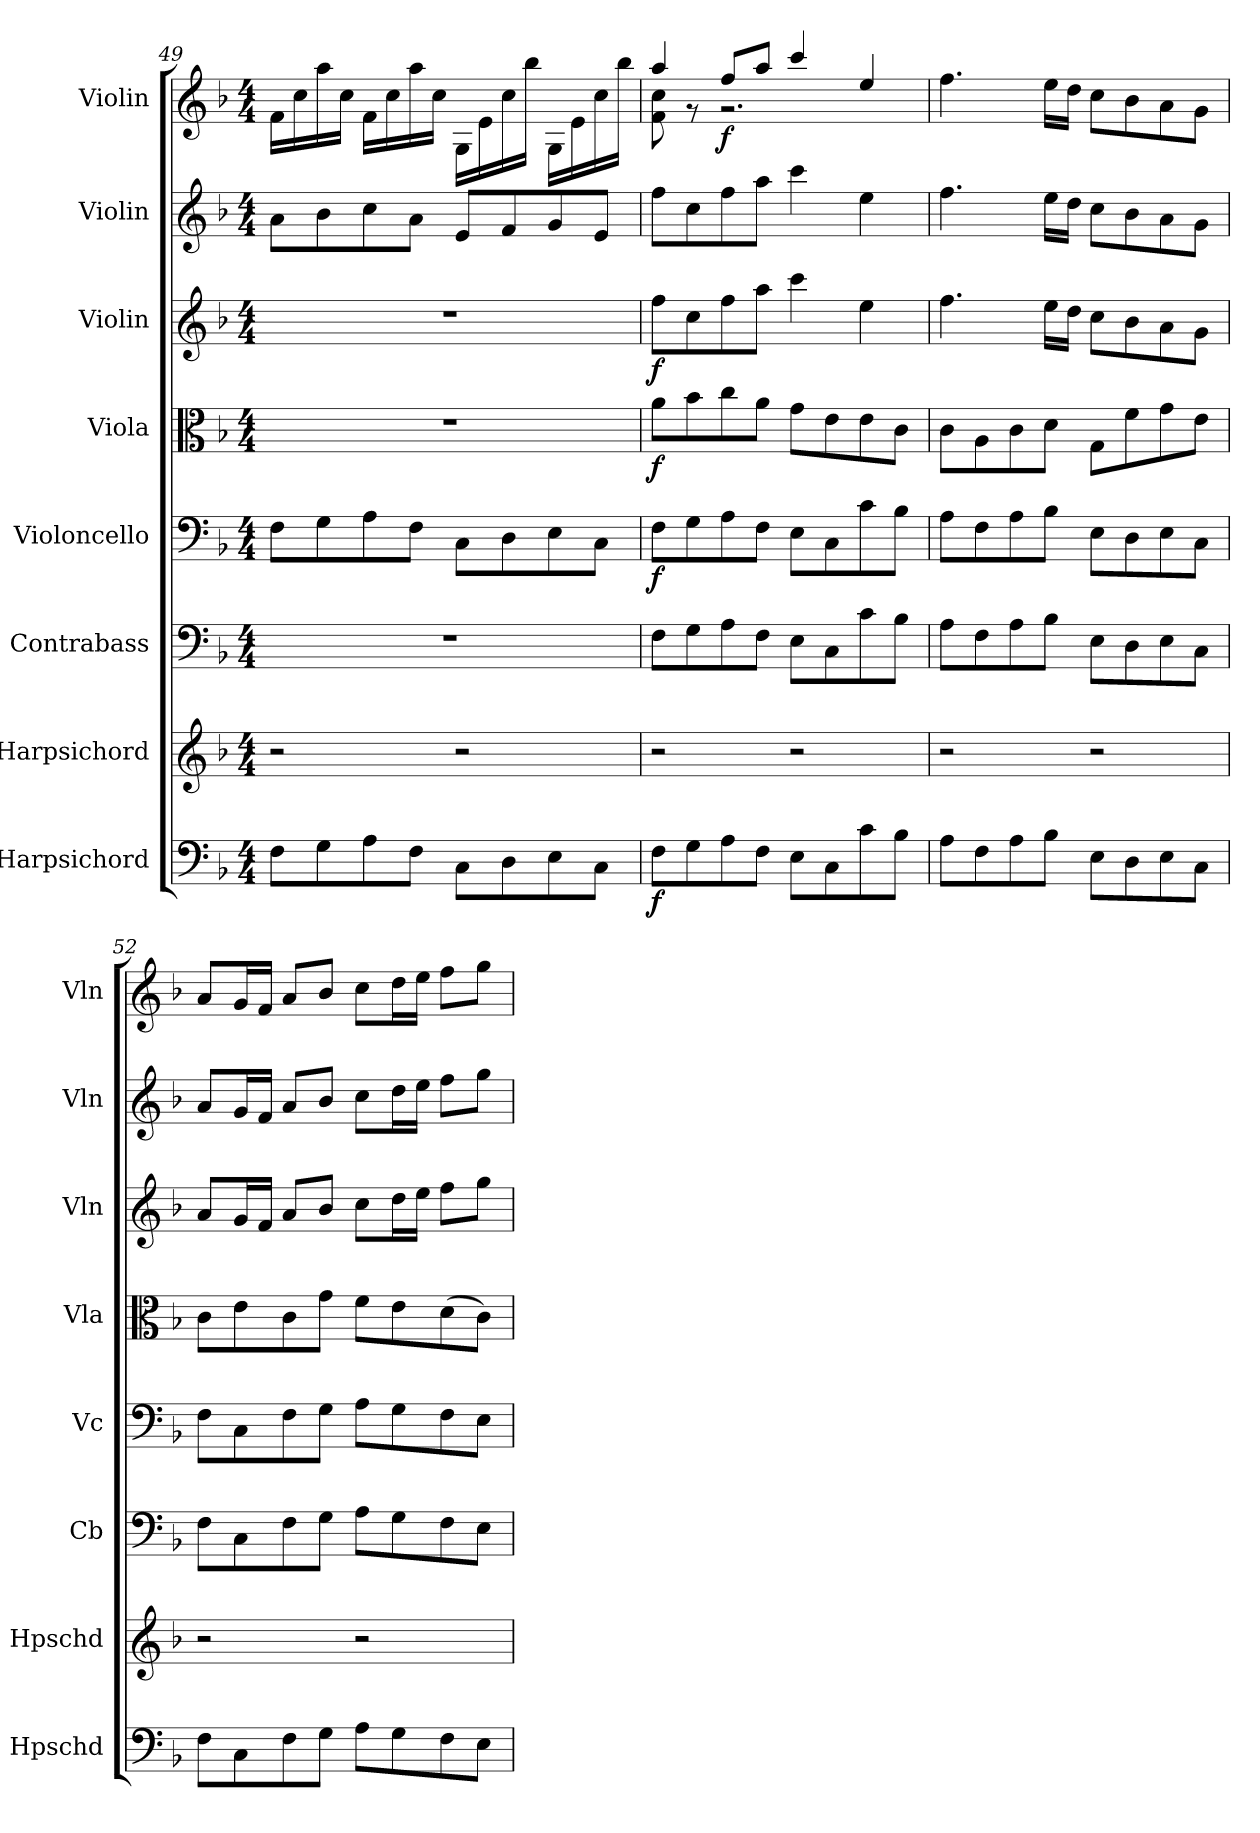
**kern	**dynam	**kern	**kern	**kern	**dynam	**kern	**dynam	**kern	**dynam	**kern	**kern	**dynam
*part8	*part8	*part7	*part6	*part5	*part5	*part4	*part4	*part3	*part3	*part2	*part1	*part1
*staff8	*staff8	*staff7	*staff6	*staff5	*staff5	*staff4	*staff4	*staff3	*staff3	*staff2	*staff1	*staff1
*I"Harpsichord	*	*I"Harpsichord	*I"Contrabass	*I"Violoncello	*	*I"Viola	*	*I"Violin	*	*I"Violin	*I"Violin	*
*I'Hpschd	*	*I'Hpschd	*I'Cb	*I'Vc	*	*I'Vla	*	*I'Vln	*	*I'Vln	*I'Vln	*
*clefF4	*	*clefG2	*clefF4	*clefF4	*	*clefC3	*	*clefG2	*	*clefG2	*clefG2	*
*k[b-]	*	*k[b-]	*k[b-]	*k[b-]	*	*k[b-]	*	*k[b-]	*	*k[b-]	*k[b-]	*
*M4/4	*	*M4/4	*M4/4	*M4/4	*	*M4/4	*	*M4/4	*	*M4/4	*M4/4	*
=49	=49	=49	=49	=49	=49	=49	=49	=49	=49	=49	=49	=49
8F\L	.	2r	1r	8F\L	.	1r	.	1r	.	8a\L	16f\LL	.
.	.	.	.	.	.	.	.	.	.	.	16cc\	.
8G\	.	.	.	8G\	.	.	.	.	.	8b-\	16aa\	.
.	.	.	.	.	.	.	.	.	.	.	16cc\JJ	.
8A\	.	.	.	8A\	.	.	.	.	.	8cc\	16f\LL	.
.	.	.	.	.	.	.	.	.	.	.	16cc\	.
8F\J	.	.	.	8F\J	.	.	.	.	.	8a\J	16aa\	.
.	.	.	.	.	.	.	.	.	.	.	16cc\JJ	.
8C\L	.	2r	.	8C\L	.	.	.	.	.	8e/L	16G\LL	.
.	.	.	.	.	.	.	.	.	.	.	16e\	.
8D\	.	.	.	8D\	.	.	.	.	.	8f/	16cc\	.
.	.	.	.	.	.	.	.	.	.	.	16bb-\JJ	.
8E\	.	.	.	8E\	.	.	.	.	.	8g/	16G\LL	.
.	.	.	.	.	.	.	.	.	.	.	16e\	.
8C\J	.	.	.	8C\J	.	.	.	.	.	8e/J	16cc\	.
.	.	.	.	.	.	.	.	.	.	.	16bb-\JJ	.
=50	=50	=50	=50	=50	=50	=50	=50	=50	=50	=50	=50	=50
*	*	*	*	*	*	*	*	*	*	*	*^	*
8F\L	f	2r	8F\L	8F\L	f	8a\L	f	8ff\L	f	8ff\L	4aa/	8f\ 8cc\	.
8G\	.	.	8G\	8G\	.	8b-\	.	8cc\	.	8cc\	.	8r	.
8A\	.	.	8A\	8A\	.	8cc\	.	8ff\	.	8ff\	8ff/L	2.r	f
8F\J	.	.	8F\J	8F\J	.	8a\J	.	8aa\J	.	8aa\J	8aa/J	.	.
8E\L	.	2r	8E\L	8E\L	.	8g\L	.	4ccc\	.	4ccc\	4ccc/	.	.
8C\	.	.	8C\	8C\	.	8e\	.	.	.	.	.	.	.
8c\	.	.	8c\	8c\	.	8e\	.	4ee\	.	4ee\	4ee/	.	.
8B-\J	.	.	8B-\J	8B-\J	.	8c\J	.	.	.	.	.	.	.
*	*	*	*	*	*	*	*	*	*	*	*v	*v	*
=51	=51	=51	=51	=51	=51	=51	=51	=51	=51	=51	=51	=51
8A\L	.	2r	8A\L	8A\L	.	8c\L	.	4.ff\	.	4.ff\	4.ff\	.
8F\	.	.	8F\	8F\	.	8A\	.	.	.	.	.	.
8A\	.	.	8A\	8A\	.	8c\	.	.	.	.	.	.
8B-\J	.	.	8B-\J	8B-\J	.	8d\J	.	16ee\LL	.	16ee\LL	16ee\LL	.
.	.	.	.	.	.	.	.	16dd\JJ	.	16dd\JJ	16dd\JJ	.
8E\L	.	2r	8E\L	8E\L	.	8G\L	.	8cc\L	.	8cc\L	8cc\L	.
8D\	.	.	8D\	8D\	.	8f\	.	8b-\	.	8b-\	8b-\	.
8E\	.	.	8E\	8E\	.	8g\	.	8a\	.	8a\	8a\	.
8C\J	.	.	8C\J	8C\J	.	8e\J	.	8g\J	.	8g\J	8g\J	.
=52	=52	=52	=52	=52	=52	=52	=52	=52	=52	=52	=52	=52
8F\L	.	2r	8F\L	8F\L	.	8c\L	.	8a/L	.	8a/L	8a/L	.
8C\	.	.	8C\	8C\	.	8e\	.	16g/L	.	16g/L	16g/L	.
.	.	.	.	.	.	.	.	16f/JJ	.	16f/JJ	16f/JJ	.
8F\	.	.	8F\	8F\	.	8c\	.	8a/L	.	8a/L	8a/L	.
8G\J	.	.	8G\J	8G\J	.	8g\J	.	8b-/J	.	8b-/J	8b-/J	.
8A\L	.	2r	8A\L	8A\L	.	8f\L	.	8cc\L	.	8cc\L	8cc\L	.
8G\	.	.	8G\	8G\	.	8e\	.	16dd\L	.	16dd\L	16dd\L	.
.	.	.	.	.	.	.	.	16ee\JJ	.	16ee\JJ	16ee\JJ	.
8F\	.	.	8F\	8F\	.	(8d\	.	8ff\L	.	8ff\L	8ff\L	.
8E\J	.	.	8E\J	8E\J	.	8c\J)	.	8gg\J	.	8gg\J	8gg\J	.
=	=	=	=	=	=	=	=	=	=	=	=	=
*-	*-	*-	*-	*-	*-	*-	*-	*-	*-	*-	*-	*-
